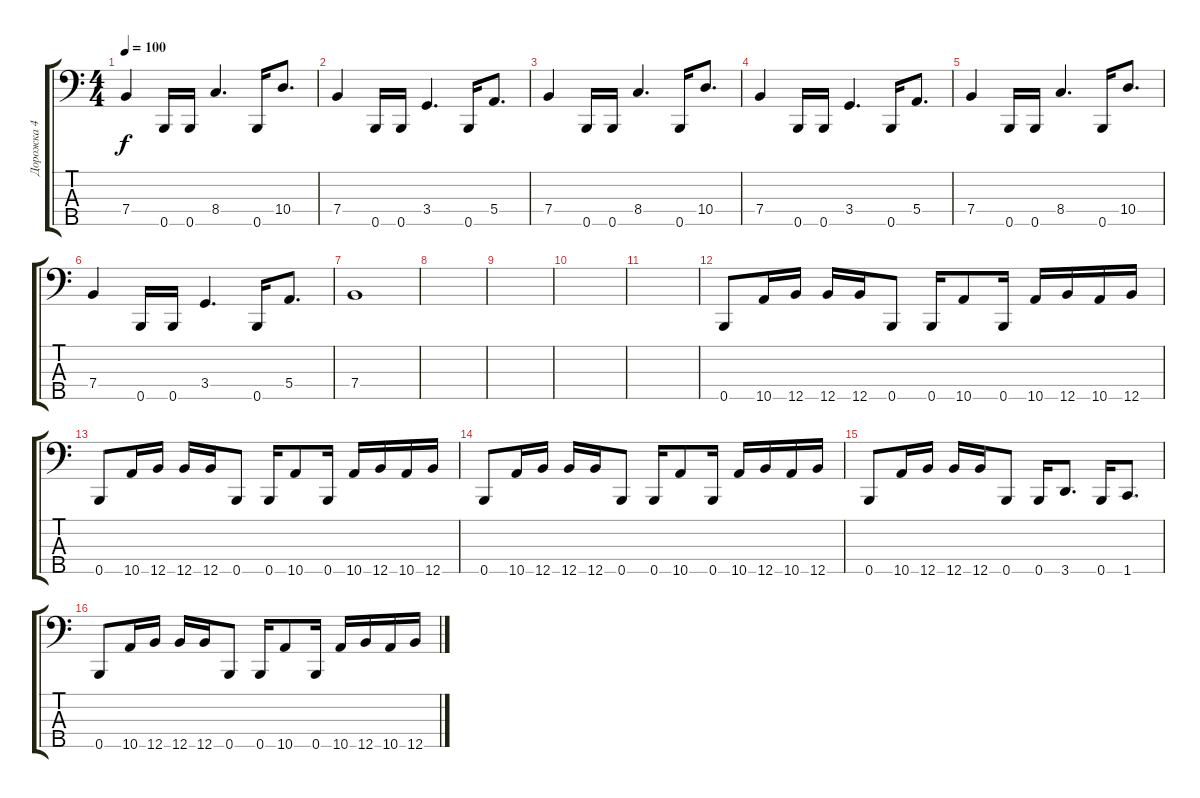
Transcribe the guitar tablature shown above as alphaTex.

\track ("Дорожка 4" "Дорожка 4") {instrument electricbassfinger}
\staff {score tabs}
\tuning (G2 D2 A1 E1 B0) {hide}
\ts (4 4)
\tempo 100
\clef f4
\ks c
7.4.4{dy f} 0.5.16 0.5.16 8.4.4{d} 0.5.16 10.4.8{d} |
7.4.4 0.5.16 0.5.16 3.4.4{d} 0.5.16 5.4.8{d} |
7.4.4 0.5.16 0.5.16 8.4.4{d} 0.5.16 10.4.8{d} |
7.4.4 0.5.16 0.5.16 3.4.4{d} 0.5.16 5.4.8{d} |
7.4.4 0.5.16 0.5.16 8.4.4{d} 0.5.16 10.4.8{d} |
7.4.4 0.5.16 0.5.16 3.4.4{d} 0.5.16 5.4.8{d} |
7.4.1 |
|
|
|
|
0.5.8 10.5.16 12.5.16 12.5.16 12.5.16 0.5.8 0.5.16 10.5.8 0.5.16 10.5.16 12.5.16 10.5.16 12.5.16 |
0.5.8 10.5.16 12.5.16 12.5.16 12.5.16 0.5.8 0.5.16 10.5.8 0.5.16 10.5.16 12.5.16 10.5.16 12.5.16 |
0.5.8 10.5.16 12.5.16 12.5.16 12.5.16 0.5.8 0.5.16 10.5.8 0.5.16 10.5.16 12.5.16 10.5.16 12.5.16 |
0.5.8 10.5.16 12.5.16 12.5.16 12.5.16 0.5.8 0.5.16 3.5.8{d} 0.5.16 1.5.8{d} |
0.5.8 10.5.16 12.5.16 12.5.16 12.5.16 0.5.8 0.5.16 10.5.8 0.5.16 10.5.16 12.5.16 10.5.16 12.5.16
